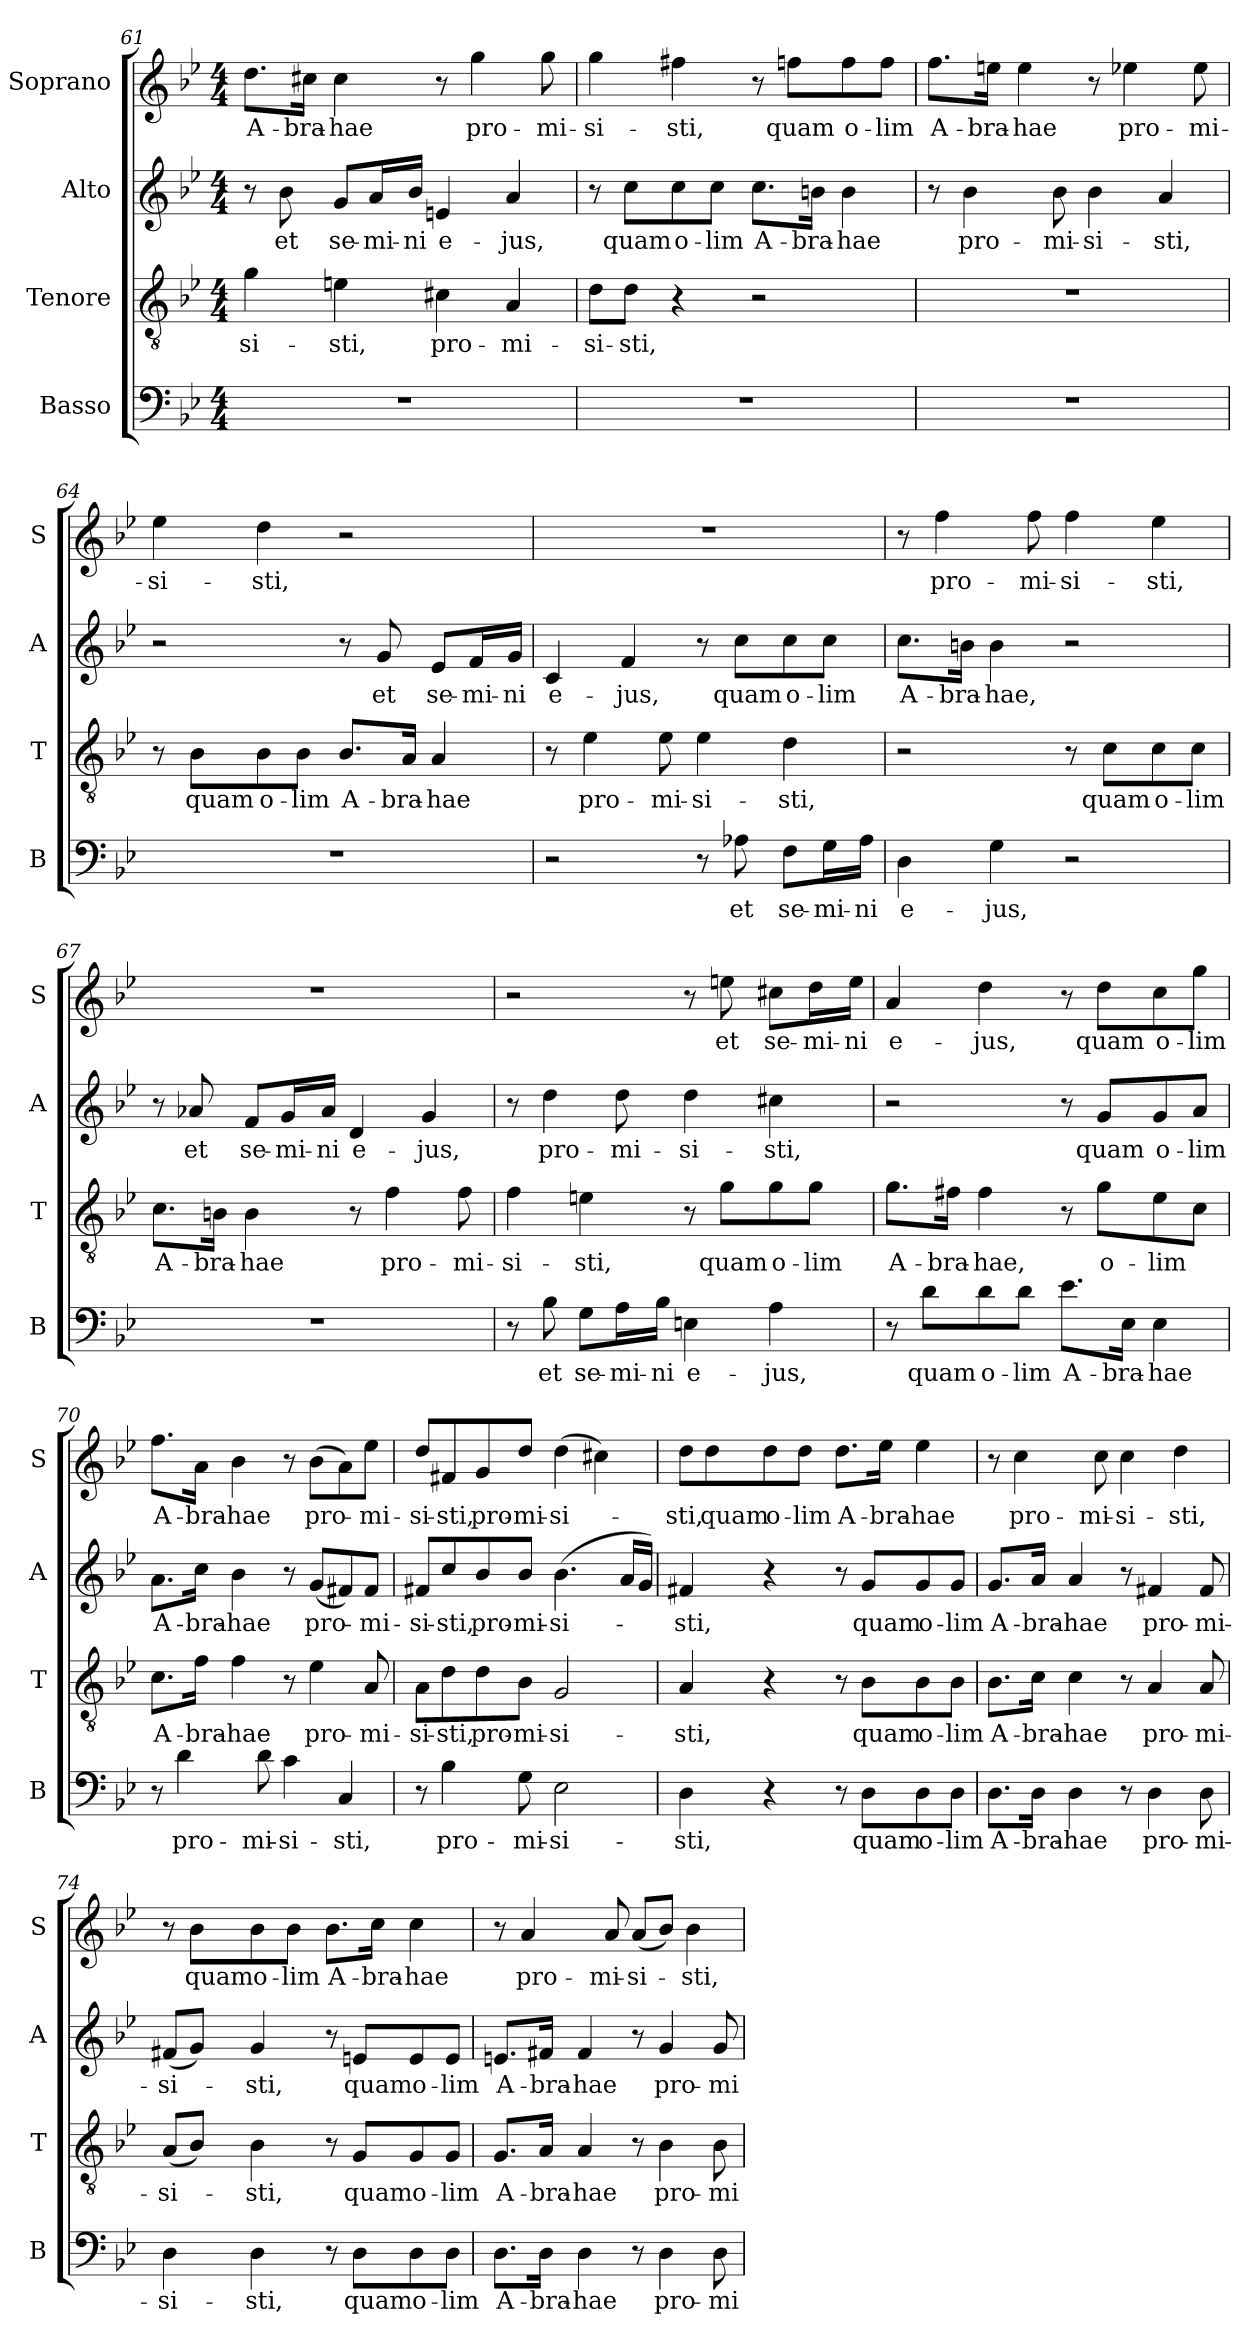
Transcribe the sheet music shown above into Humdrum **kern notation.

**kern	**text	**kern	**text	**kern	**text	**kern	**text
*part4	*part4	*part3	*part3	*part2	*part2	*part1	*part1
*staff4	*staff4	*staff3	*staff3	*staff2	*staff2	*staff1	*staff1
*I"Basso	*	*I"Tenore	*	*I"Alto	*	*I"Soprano	*
*I'B	*	*I'T	*	*I'A	*	*I'S	*
*clefF4	*	*clefGv2	*	*clefG2	*	*clefG2	*
*k[b-e-]	*	*k[b-e-]	*	*k[b-e-]	*	*k[b-e-]	*
*g:	*	*g:	*	*g:	*	*g:	*
*M4/4	*	*M4/4	*	*M4/4	*	*M4/4	*
=61	=61	=61	=61	=61	=61	=61	=61
!	!	!	!LO:LY:b	!	!	!	!LO:LY:b
1r	.	4g\	-si-	8r	.	8.dd\L	A-
!	!	!	!	!	!LO:LY:b	!	!
.	.	.	.	8b-\	et	.	.
!	!	!	!	!	!	!	!LO:LY:b
.	.	.	.	.	.	16cc#X\Jk	-bra-
!	!	!	!LO:LY:b	!	!LO:LY:b	!	!LO:LY:b
.	.	4en\	-sti,	8g/L	se-	4cc#\	-hae
!	!	!	!	!	!LO:LY:b	!	!
.	.	.	.	16a/L	-mi-	.	.
!	!	!	!	!	!LO:LY:b	!	!
.	.	.	.	16b-/JJ	-ni	.	.
!	!	!	!LO:LY:b	!	!LO:LY:b	!	!
.	.	4c#X\	pro-	4en/	e-	8r	.
!	!	!	!	!	!	!	!LO:LY:b
.	.	.	.	.	.	4gg\	pro-
!	!	!	!LO:LY:b	!	!LO:LY:b	!	!
.	.	4A/	-mi-	4a/	-jus,	.	.
!	!	!	!	!	!	!	!LO:LY:b
.	.	.	.	.	.	8gg\	-mi-
=62	=62	=62	=62	=62	=62	=62	=62
!	!	!	!LO:LY:b	!	!	!	!LO:LY:b
1r	.	8d\L	-si-	8r	.	4gg\	-si-
!	!	!	!LO:LY:b	!	!LO:LY:b	!	!
.	.	8d\J	-sti,	8cc\L	quam	.	.
!	!	!	!	!	!LO:LY:b	!	!LO:LY:b
.	.	4r	.	8cc\	o-	4ff#X\	-sti,
!	!	!	!	!	!LO:LY:b	!	!
.	.	.	.	8cc\J	-lim	.	.
!	!	!	!	!	!LO:LY:b	!	!
.	.	2r	.	8.cc\L	A-	8r	.
!	!	!	!	!	!	!	!LO:LY:b
.	.	.	.	.	.	8ffn\L	quam
!	!	!	!	!	!LO:LY:b	!	!
.	.	.	.	16bn\Jk	-bra-	.	.
!	!	!	!	!	!LO:LY:b	!	!LO:LY:b
.	.	.	.	4b\	-hae	8ff\	o-
!	!	!	!	!	!	!	!LO:LY:b
.	.	.	.	.	.	8ff\J	-lim
!!LO:LB:g=z
=63	=63	=63	=63	=63	=63	=63	=63
!	!	!	!	!	!	!	!LO:LY:b
1r	.	1r	.	8r	.	8.ff\L	A-
!	!	!	!	!	!LO:LY:b	!	!
.	.	.	.	4b-\	pro-	.	.
!	!	!	!	!	!	!	!LO:LY:b
.	.	.	.	.	.	16een\Jk	-bra-
!	!	!	!	!	!	!	!LO:LY:b
.	.	.	.	.	.	4ee\	-hae
!	!	!	!	!	!LO:LY:b	!	!
.	.	.	.	8b-\	-mi-	.	.
!	!	!	!	!	!LO:LY:b	!	!
.	.	.	.	4b-\	-si-	8r	.
!	!	!	!	!	!	!	!LO:LY:b
.	.	.	.	.	.	4ee-X\	pro-
!	!	!	!	!	!LO:LY:b	!	!
.	.	.	.	4a/	-sti,	.	.
!	!	!	!	!	!	!	!LO:LY:b
.	.	.	.	.	.	8ee-\	-mi-
=64	=64	=64	=64	=64	=64	=64	=64
!	!	!	!	!	!	!	!LO:LY:b
1r	.	8r	.	2r	.	4ee-\	-si-
!	!	!	!LO:LY:b	!	!	!	!
.	.	8B-\L	quam	.	.	.	.
!	!	!	!LO:LY:b	!	!	!	!LO:LY:b
.	.	8B-\	o-	.	.	4dd\	-sti,
!	!	!	!LO:LY:b	!	!	!	!
.	.	8B-\J	-lim	.	.	.	.
!	!	!	!LO:LY:b	!	!	!	!
.	.	8.B-/L	A-	8r	.	2r	.
!	!	!	!	!	!LO:LY:b	!	!
.	.	.	.	8g/	et	.	.
!	!	!	!LO:LY:b	!	!	!	!
.	.	16A/Jk	-bra-	.	.	.	.
!	!	!	!LO:LY:b	!	!LO:LY:b	!	!
.	.	4A/	-hae	8e-/L	se-	.	.
!	!	!	!	!	!LO:LY:b	!	!
.	.	.	.	16f/L	-mi-	.	.
!	!	!	!	!	!LO:LY:b	!	!
.	.	.	.	16g/JJ	-ni	.	.
=65	=65	=65	=65	=65	=65	=65	=65
!	!	!	!	!	!LO:LY:b	!	!
2r	.	8r	.	4c/	e-	1r	.
!	!	!	!LO:LY:b	!	!	!	!
.	.	4e-\	pro-	.	.	.	.
!	!	!	!	!	!LO:LY:b	!	!
.	.	.	.	4f/	-jus,	.	.
!	!	!	!LO:LY:b	!	!	!	!
.	.	8e-\	-mi-	.	.	.	.
!	!	!	!LO:LY:b	!	!	!	!
8r	.	4e-\	-si-	8r	.	.	.
!	!LO:LY:b	!	!	!	!LO:LY:b	!	!
8A-X\	et	.	.	8cc\L	quam	.	.
!	!LO:LY:b	!	!LO:LY:b	!	!LO:LY:b	!	!
8F\L	se-	4d\	-sti,	8cc\	o-	.	.
!	!LO:LY:b	!	!	!	!LO:LY:b	!	!
16G\L	-mi-	.	.	8cc\J	-lim	.	.
!	!LO:LY:b	!	!	!	!	!	!
16A-\JJ	-ni	.	.	.	.	.	.
=66	=66	=66	=66	=66	=66	=66	=66
!	!LO:LY:b	!	!	!	!LO:LY:b	!	!
4D\	e-	2r	.	8.cc\L	A-	8r	.
!	!	!	!	!	!	!	!LO:LY:b
.	.	.	.	.	.	4ff\	pro-
!	!	!	!	!	!LO:LY:b	!	!
.	.	.	.	16bn\Jk	-bra-	.	.
!	!LO:LY:b	!	!	!	!LO:LY:b	!	!
4G\	-jus,	.	.	4b\	-hae,	.	.
!	!	!	!	!	!	!	!LO:LY:b
.	.	.	.	.	.	8ff\	-mi-
!	!	!	!	!	!	!	!LO:LY:b
2r	.	8r	.	2r	.	4ff\	-si-
!	!	!	!LO:LY:b	!	!	!	!
.	.	8c\L	quam	.	.	.	.
!	!	!	!LO:LY:b	!	!	!	!LO:LY:b
.	.	8c\	o-	.	.	4ee-\	-sti,
!	!	!	!LO:LY:b	!	!	!	!
.	.	8c\J	-lim	.	.	.	.
!!LO:PB:g=z
=67	=67	=67	=67	=67	=67	=67	=67
!	!	!	!LO:LY:b	!	!	!	!
1r	.	8.c\L	A-	8r	.	1r	.
!	!	!	!	!	!LO:LY:b	!	!
.	.	.	.	8a-X/	et	.	.
!	!	!	!LO:LY:b	!	!	!	!
.	.	16Bn\Jk	-bra-	.	.	.	.
!	!	!	!LO:LY:b	!	!LO:LY:b	!	!
.	.	4B\	-hae	8f/L	se-	.	.
!	!	!	!	!	!LO:LY:b	!	!
.	.	.	.	16g/L	-mi-	.	.
!	!	!	!	!	!LO:LY:b	!	!
.	.	.	.	16a-/JJ	-ni	.	.
!	!	!	!	!	!LO:LY:b	!	!
.	.	8r	.	4d/	e-	.	.
!	!	!	!LO:LY:b	!	!	!	!
.	.	4f\	pro-	.	.	.	.
!	!	!	!	!	!LO:LY:b	!	!
.	.	.	.	4g/	-jus,	.	.
!	!	!	!LO:LY:b	!	!	!	!
.	.	8f\	-mi-	.	.	.	.
=68	=68	=68	=68	=68	=68	=68	=68
!	!	!	!LO:LY:b	!	!	!	!
8r	.	4f\	-si-	8r	.	2r	.
!	!LO:LY:b	!	!	!	!LO:LY:b	!	!
8B-\	et	.	.	4dd\	pro-	.	.
!	!LO:LY:b	!	!LO:LY:b	!	!	!	!
8G\L	se-	4en\	-sti,	.	.	.	.
!	!LO:LY:b	!	!	!	!LO:LY:b	!	!
16A\L	-mi-	.	.	8dd\	-mi-	.	.
!	!LO:LY:b	!	!	!	!	!	!
16B-\JJ	-ni	.	.	.	.	.	.
!	!LO:LY:b	!	!	!	!LO:LY:b	!	!
4En\	e-	8r	.	4dd\	-si-	8r	.
!	!	!	!LO:LY:b	!	!	!	!LO:LY:b
.	.	8g\L	quam	.	.	8een\	et
!	!LO:LY:b	!	!LO:LY:b	!	!LO:LY:b	!	!LO:LY:b
4A\	-jus,	8g\	o-	4cc#X\	-sti,	8cc#X\L	se-
!	!	!	!LO:LY:b	!	!	!	!LO:LY:b
.	.	8g\J	-lim	.	.	16dd\L	-mi-
!	!	!	!	!	!	!	!LO:LY:b
.	.	.	.	.	.	16ee\JJ	-ni
=69	=69	=69	=69	=69	=69	=69	=69
!	!	!	!LO:LY:b	!	!	!	!LO:LY:b
8r	.	8.g\L	A-	2r	.	4a/	e-
!	!LO:LY:b	!	!	!	!	!	!
8d\L	quam	.	.	.	.	.	.
!	!	!	!LO:LY:b	!	!	!	!
.	.	16f#X\Jk	-bra-	.	.	.	.
!	!LO:LY:b	!	!LO:LY:b	!	!	!	!LO:LY:b
8d\	o-	4f#\	-hae,	.	.	4dd\	-jus,
!	!LO:LY:b	!	!	!	!	!	!
8d\J	-lim	.	.	.	.	.	.
!	!LO:LY:b	!	!LO:LY:b	!	!	!	!
8.e-\L	A-	8r	quam	8r	.	8r	.
!	!	!	!LO:LY:b	!	!LO:LY:b	!	!LO:LY:b
.	.	8g\L	o-	8g/L	quam	8dd\L	quam
!	!LO:LY:b	!	!	!	!	!	!
16E-\Jk	-bra-	.	.	.	.	.	.
!	!LO:LY:b	!	!LO:LY:b	!	!LO:LY:b	!	!LO:LY:b
4E-\	-hae	8e-\	-lim	8g/	o-	8cc\	o-
!	!	!	!	!	!LO:LY:b	!	!LO:LY:b
.	.	8c\J	.	8a/J	-lim	8gg\J	-lim
=70	=70	=70	=70	=70	=70	=70	=70
!	!	!	!LO:LY:b	!	!LO:LY:b	!	!LO:LY:b
8r	.	8.c\L	A-	8.a\L	A-	8.ff\L	A-
!	!LO:LY:b	!	!	!	!	!	!
4d\	pro-	.	.	.	.	.	.
!	!	!	!LO:LY:b	!	!LO:LY:b	!	!LO:LY:b
.	.	16f\Jk	-bra-	16cc\Jk	-bra-	16a\Jk	-bra-
!	!	!	!LO:LY:b	!	!LO:LY:b	!	!LO:LY:b
.	.	4f\	-hae	4b-\	-hae	4b-\	-hae
!	!LO:LY:b	!	!	!	!	!	!
8d\	-mi-	.	.	.	.	.	.
!	!LO:LY:b	!	!	!	!	!	!
4c\	-si-	8r	.	8r	.	8r	.
!	!	!	!LO:LY:b	!	!LO:LY:b	!	!LO:LY:b
.	.	4e-\	pro-	(<8g/L	pro-	(>8b-\L	pro-
!	!LO:LY:b	!	!	!	!	!	!
4C/	-sti,	.	.	8f#X/)	.	8a\)	.
!	!	!	!LO:LY:b	!	!LO:LY:b	!	!LO:LY:b
.	.	8A/	-mi-	8f#/J	-mi-	8ee-\J	-mi-
!!LO:LB:g=z
=71	=71	=71	=71	=71	=71	=71	=71
!	!	!	!LO:LY:b	!	!LO:LY:b	!	!LO:LY:b
8r	.	8A\L	-si-	8f#X/L	-si-	8dd/L	-si-
!	!LO:LY:b	!	!LO:LY:b	!	!LO:LY:b	!	!LO:LY:b
4B-\	pro-	8d\	-sti,	8cc/	-sti,	8f#X/	-sti,
!	!	!	!LO:LY:b	!	!LO:LY:b	!	!LO:LY:b
.	.	8d\	pro-	8b-/	pro-	8g/	pro-
!	!LO:LY:b	!	!LO:LY:b	!	!LO:LY:b	!	!LO:LY:b
8G\	-mi-	8B-\J	-mi-	8b-/J	-mi-	8dd/J	-mi-
!	!LO:LY:b	!	!LO:LY:b	!	!LO:LY:b	!	!LO:LY:b
2E-\	-si-	2G/	-si-	(>4.b-\	-si-	(>4dd\	-si-
.	.	.	.	.	.	4cc#X\)	.
.	.	.	.	16a/LL	.	.	.
.	.	.	.	16g/JJ)	.	.	.
=72	=72	=72	=72	=72	=72	=72	=72
!	!LO:LY:b	!	!LO:LY:b	!	!LO:LY:b	!	!LO:LY:b
4D\	-sti,	4A/	-sti,	4f#X/	-sti,	8dd\L	-sti,
!	!	!	!	!	!	!	!LO:LY:b
.	.	.	.	.	.	8dd\	quam
!	!	!	!	!	!	!	!LO:LY:b
4r	.	4r	.	4r	.	8dd\	o-
!	!	!	!	!	!	!	!LO:LY:b
.	.	.	.	.	.	8dd\J	-lim
!	!	!	!	!	!	!	!LO:LY:b
8r	.	8r	.	8r	.	8.dd\L	A-
!	!LO:LY:b	!	!LO:LY:b	!	!LO:LY:b	!	!
8D\L	quam	8B-\L	quam	8g/L	quam	.	.
!	!	!	!	!	!	!	!LO:LY:b
.	.	.	.	.	.	16ee-\Jk	-bra-
!	!LO:LY:b	!	!LO:LY:b	!	!LO:LY:b	!	!LO:LY:b
8D\	o-	8B-\	o-	8g/	o-	4ee-\	-hae
!	!LO:LY:b	!	!LO:LY:b	!	!LO:LY:b	!	!
8D\J	-lim	8B-\J	-lim	8g/J	-lim	.	.
=73	=73	=73	=73	=73	=73	=73	=73
!	!LO:LY:b	!	!LO:LY:b	!	!LO:LY:b	!	!
8.D\L	A-	8.B-\L	A-	8.g/L	A-	8r	.
!	!	!	!	!	!	!	!LO:LY:b
.	.	.	.	.	.	4cc\	pro-
!	!LO:LY:b	!	!LO:LY:b	!	!LO:LY:b	!	!
16D\Jk	-bra-	16c\Jk	-bra-	16a/Jk	-bra-	.	.
!	!LO:LY:b	!	!LO:LY:b	!	!LO:LY:b	!	!
4D\	-hae	4c\	-hae	4a/	-hae	.	.
!	!	!	!	!	!	!	!LO:LY:b
.	.	.	.	.	.	8cc\	-mi-
!	!	!	!	!	!	!	!LO:LY:b
8r	.	8r	.	8r	.	4cc\	-si-
!	!LO:LY:b	!	!LO:LY:b	!	!LO:LY:b	!	!
4D\	pro-	4A/	pro-	4f#X/	pro-	.	.
!	!	!	!	!	!	!	!LO:LY:b
.	.	.	.	.	.	4dd\	-sti,
!	!LO:LY:b	!	!LO:LY:b	!	!LO:LY:b	!	!
8D\	-mi-	8A/	-mi-	8f#/	-mi-	.	.
=74	=74	=74	=74	=74	=74	=74	=74
!	!LO:LY:b	!	!LO:LY:b	!	!LO:LY:b	!	!
4D\	-si-	(<8A/L	-si-	(<8f#X/L	-si-	8r	.
!	!	!	!	!	!	!	!LO:LY:b
.	.	8B-/J)	.	8g/J)	.	8b-\L	quam
!	!LO:LY:b	!	!LO:LY:b	!	!LO:LY:b	!	!LO:LY:b
4D\	-sti,	4B-\	-sti,	4g/	-sti,	8b-\	o-
!	!	!	!	!	!	!	!LO:LY:b
.	.	.	.	.	.	8b-\J	-lim
!	!	!	!	!	!	!	!LO:LY:b
8r	.	8r	.	8r	.	8.b-\L	A-
!	!LO:LY:b	!	!LO:LY:b	!	!LO:LY:b	!	!
8D\L	quam	8G/L	quam	8en/L	quam	.	.
!	!	!	!	!	!	!	!LO:LY:b
.	.	.	.	.	.	16cc\Jk	-bra-
!	!LO:LY:b	!	!LO:LY:b	!	!LO:LY:b	!	!LO:LY:b
8D\	o-	8G/	o-	8e/	o-	4cc\	-hae
!	!LO:LY:b	!	!LO:LY:b	!	!LO:LY:b	!	!
8D\J	-lim	8G/J	-lim	8e/J	-lim	.	.
!!LO:LB:g=z
=75	=75	=75	=75	=75	=75	=75	=75
!	!LO:LY:b	!	!LO:LY:b	!	!LO:LY:b	!	!
8.D\L	A-	8.G/L	A-	8.en/L	A-	8r	.
!	!	!	!	!	!	!	!LO:LY:b
.	.	.	.	.	.	4a/	pro-
!	!LO:LY:b	!	!LO:LY:b	!	!LO:LY:b	!	!
16D\Jk	-bra-	16A/Jk	-bra-	16f#X/Jk	-bra-	.	.
!	!LO:LY:b	!	!LO:LY:b	!	!LO:LY:b	!	!
4D\	-hae	4A/	-hae	4f#/	-hae	.	.
!	!	!	!	!	!	!	!LO:LY:b
.	.	.	.	.	.	8a/	-mi-
!	!	!	!	!	!	!	!LO:LY:b
8r	.	8r	.	8r	.	(<8a/L	-si-
!	!LO:LY:b	!	!LO:LY:b	!	!LO:LY:b	!	!
4D\	pro-	4B-\	pro-	4g/	pro-	8b-/J)	.
!	!	!	!	!	!	!	!LO:LY:b
.	.	.	.	.	.	4b-\	-sti,
!	!LO:LY:b	!	!LO:LY:b	!	!LO:LY:b	!	!
8D\	-mi-	8B-\	-mi-	8g/	-mi-	.	.
=	=	=	=	=	=	=	=
*-	*-	*-	*-	*-	*-	*-	*-
